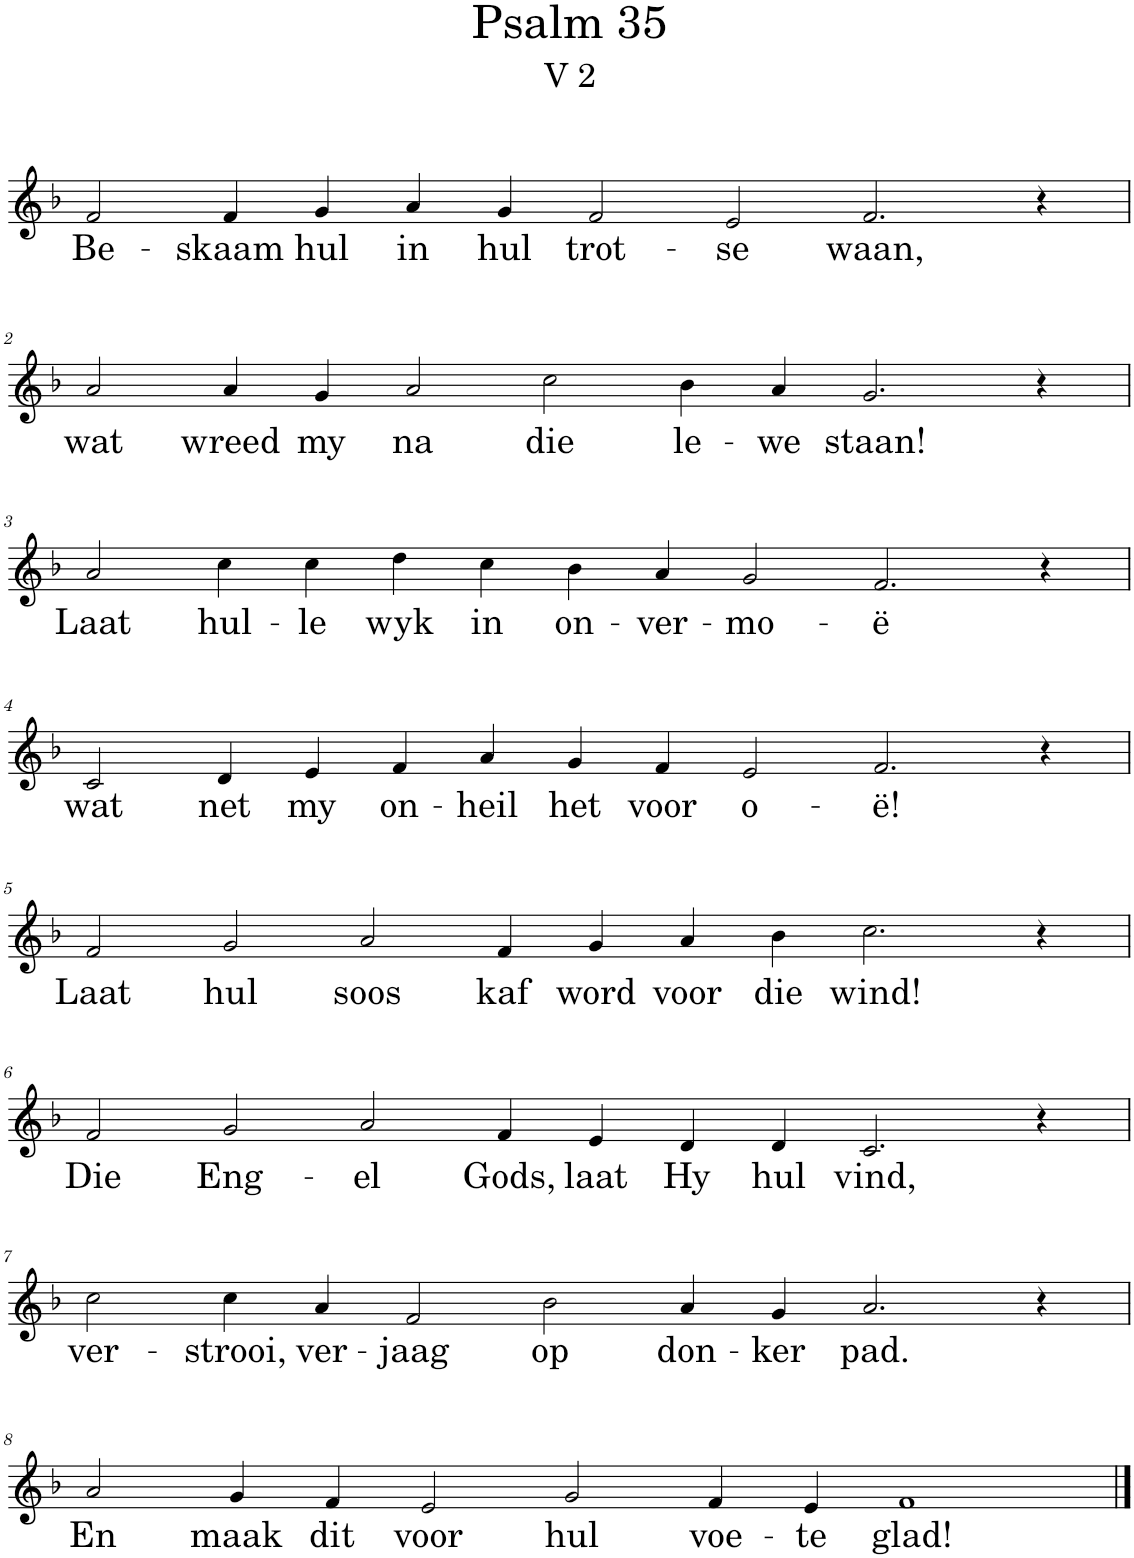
**kern	**text
*part1	*part1
*staff1	*staff1
*I"Pipe Organ	*
*I'Org.	*
*clefG2	*
*k[b-]	*
*M14/4	*
=1	=1
!	!LO:LY:b
2f/	Be-
!	!LO:LY:b
4f/	-skaam
!	!LO:LY:b
4g/	hul
!	!LO:LY:b
4a/	in
!	!LO:LY:b
4g/	hul
!	!LO:LY:b
2f/	trot-
!	!LO:LY:b
2e/	-se
!	!LO:LY:b
2.f/	waan,
4r	.
!!LO:LB:g=z
=2	=2
!	!LO:LY:b
2a/	wat
!	!LO:LY:b
4a/	wreed
!	!LO:LY:b
4g/	my
!	!LO:LY:b
2a/	na
!	!LO:LY:b
2cc\	die
!	!LO:LY:b
4b-\	le-
!	!LO:LY:b
4a/	-we
!	!LO:LY:b
2.g/	staan!
4r	.
!!LO:LB:g=z
=3	=3
!	!LO:LY:b
2a/	Laat
!	!LO:LY:b
4cc\	hul-
!	!LO:LY:b
4cc\	-le
!	!LO:LY:b
4dd\	wyk
!	!LO:LY:b
4cc\	in
!	!LO:LY:b
4b-\	on-
!	!LO:LY:b
4a/	-ver-
!	!LO:LY:b
2g/	-mo-
!	!LO:LY:b
2.f/	-ë
4r	.
!!LO:LB:g=z
=4	=4
!	!LO:LY:b
2c/	wat
!	!LO:LY:b
4d/	net
!	!LO:LY:b
4e/	my
!	!LO:LY:b
4f/	on-
!	!LO:LY:b
4a/	-heil
!	!LO:LY:b
4g/	het
!	!LO:LY:b
4f/	voor
!	!LO:LY:b
2e/	o-
!	!LO:LY:b
2.f/	-ë!
4r	.
!!LO:LB:g=z
=5	=5
!	!LO:LY:b
2f/	Laat
!	!LO:LY:b
2g/	hul
!	!LO:LY:b
2a/	soos
!	!LO:LY:b
4f/	kaf
!	!LO:LY:b
4g/	word
!	!LO:LY:b
4a/	voor
!	!LO:LY:b
4b-\	die
!	!LO:LY:b
2.cc\	wind!
4r	.
!!LO:LB:g=z
=6	=6
!	!LO:LY:b
2f/	Die
!	!LO:LY:b
2g/	Eng-
!	!LO:LY:b
2a/	-el
!	!LO:LY:b
4f/	Gods,
!	!LO:LY:b
4e/	laat
!	!LO:LY:b
4d/	Hy
!	!LO:LY:b
4d/	hul
!	!LO:LY:b
2.c/	vind,
4r	.
!!LO:LB:g=z
=7	=7
!	!LO:LY:b
2cc\	ver-
!	!LO:LY:b
4cc\	-strooi,
!	!LO:LY:b
4a/	ver-
!	!LO:LY:b
2f/	-jaag
!	!LO:LY:b
2b-\	op
!	!LO:LY:b
4a/	don-
!	!LO:LY:b
4g/	-ker
!	!LO:LY:b
2.a/	pad.
4r	.
!!LO:LB:g=z
=8	=8
!	!LO:LY:b
2a/	En
!	!LO:LY:b
4g/	maak
!	!LO:LY:b
4f/	dit
!	!LO:LY:b
2e/	voor
!	!LO:LY:b
2g/	hul
!	!LO:LY:b
4f/	voe-
!	!LO:LY:b
4e/	-te
!	!LO:LY:b
1f	glad!
==	==
*-	*-
